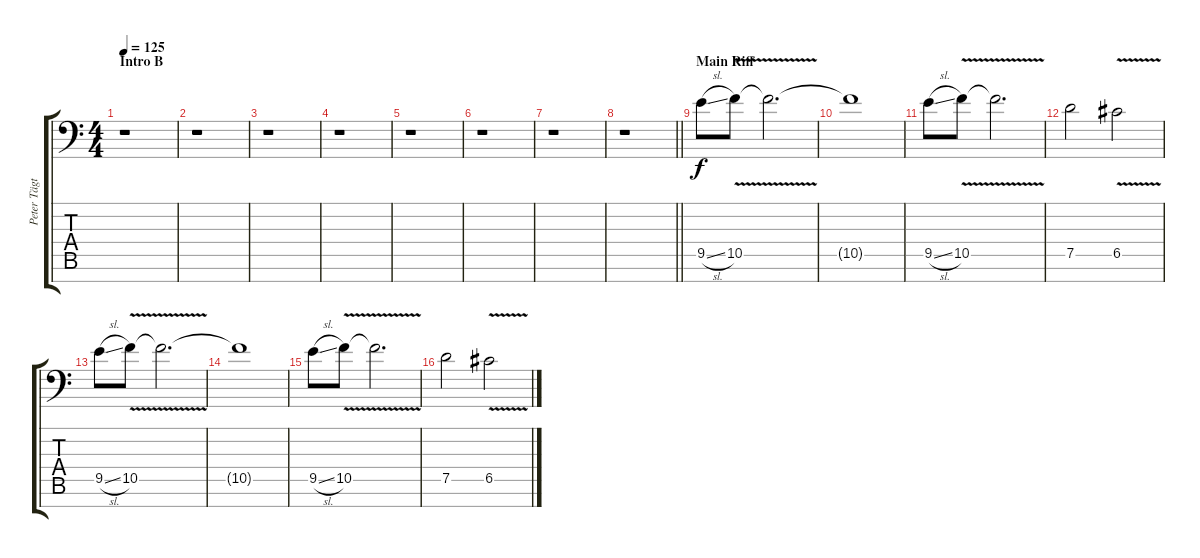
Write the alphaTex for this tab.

\track ("Peter Tägtgren (Lead Guitar II)" "Peter Tägt") {instrument overdrivenguitar}
\staff {score tabs}
\tuning (D4 A3 F3 C3 G2 D2 A1) {hide}
\ts (4 4)
\section ("" "Intro B")
\tempo 125
\clef f4
\ks c
r.1{dy f} |
r.1 |
r.1 |
r.1 |
r.1 |
r.1 |
r.1 |
\barLineRight lightlight
r.1 |
\section ("" "Main Riff")
9.5{sl}.8 10.5{v}.8 10.5{t}.2{d} |
10.5{t}.1 |
9.5{sl}.8 10.5{v}.8 10.5{t}.2{d} |
7.5.2 6.5{v}.2 |
9.5{sl}.8 10.5{v}.8 10.5{t}.2{d} |
10.5{t}.1 |
9.5{sl}.8 10.5{v}.8 10.5{t}.2{d} |
7.5.2 6.5{v}.2
